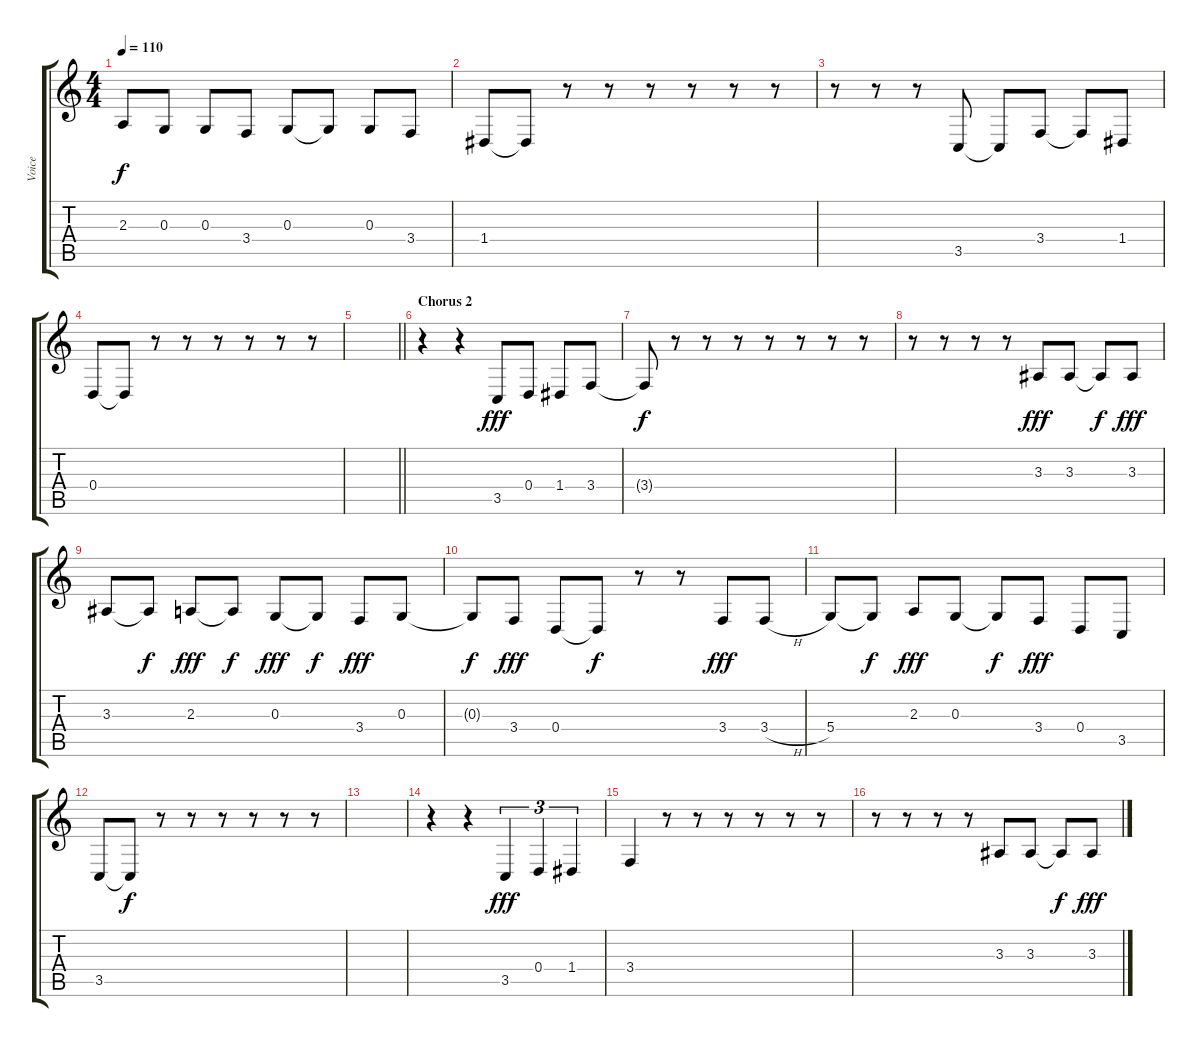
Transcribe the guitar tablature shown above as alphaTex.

\track ("Voice" "Voice") {instrument accordion}
\staff {score tabs}
\tuning (E4 B3 G3 D3 A2 E2) {hide}
\ts (4 4)
\tempo 110
\clef g2
\ks c
2.3.8{dy f} 0.3.8 0.3.8 3.4.8 0.3.8 0.3{t}.8 0.3.8 3.4.8 |
1.4.8 1.4{t}.8 r.8 r.8 r.8 r.8 r.8 r.8 |
r.8 r.8 r.8 3.5.8 3.5{t}.8 3.4.8 3.4{t}.8 1.4.8 |
0.4.8 0.4{t}.8 r.8 r.8 r.8 r.8 r.8 r.8 |
\barLineRight lightlight
|
\section ("" "Chorus 2")
r.4 r.4 3.5.8{dy fff} 0.4.8 1.4.8 3.4.8 |
3.4{t}.8{dy f} r.8 r.8 r.8 r.8 r.8 r.8 r.8 |
r.8 r.8 r.8 r.8 3.3.8{dy fff} 3.3.8 3.3{t}.8{dy f} 3.3.8{dy fff} |
3.3.8 3.3{t}.8{dy f} 2.3.8{dy fff} 2.3{t}.8{dy f} 0.3.8{dy fff} 0.3{t}.8{dy f} 3.4.8{dy fff} 0.3.8 |
0.3{t}.8{dy f} 3.4.8{dy fff} 0.4.8 0.4{t}.8{dy f} r.8 r.8 3.4.8{dy fff} 3.4{h}.8 |
5.4.8 5.4{t}.8{dy f} 2.3.8{dy fff} 0.3.8 0.3{t}.8{dy f} 3.4.8{dy fff} 0.4.8 3.5.8 |
3.5.8 3.5{t}.8{dy f} r.8 r.8 r.8 r.8 r.8 r.8 |
|
r.4 r.4 3.5.4{tu (3 2) dy fff} 0.4.4{tu (3 2)} 1.4.4{tu (3 2)} |
3.4.4 r.8 r.8 r.8 r.8 r.8 r.8 |
r.8 r.8 r.8 r.8 3.3.8 3.3.8 3.3{t}.8{dy f} 3.3.8{dy fff}
